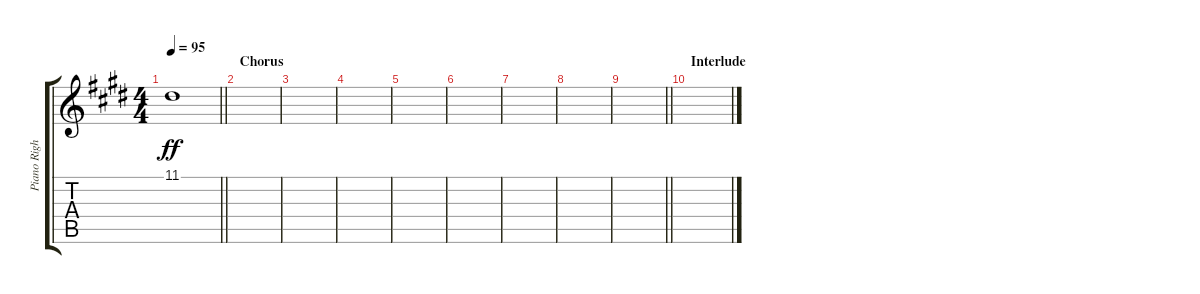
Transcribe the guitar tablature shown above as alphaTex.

\track ("Piano Right Hand" "Piano Righ") {instrument acousticgrandpiano}
\staff {score tabs}
\tuning (E4 B3 G3 D3 A2 E2) {hide}
\ts (4 4)
\tempo 95
\clef g2
\barLineRight lightlight
\ks e
11.1.1{dy ff} |
\section ("" "Chorus")
|
|
|
|
|
|
|
\barLineRight lightlight
|
\section ("" "Interlude")
